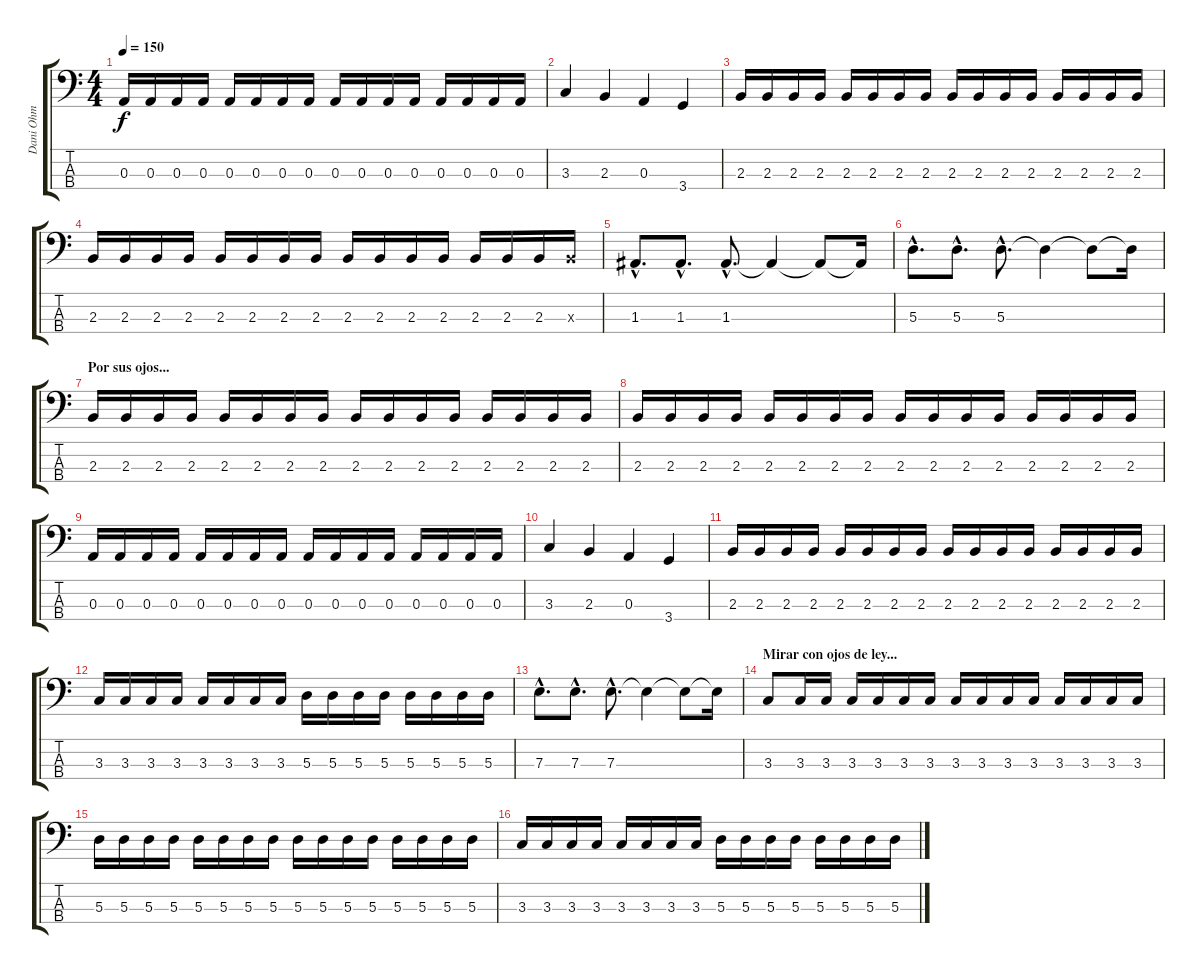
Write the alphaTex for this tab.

\track ("Dani Ohm" "Dani Ohm") {instrument electricbassfinger}
\staff {score tabs}
\tuning (G2 D2 A1 E1) {hide}
\ts (4 4)
\tempo 150
\clef f4
\ks c
0.3.16{dy f} 0.3.16 0.3.16 0.3.16 0.3.16 0.3.16 0.3.16 0.3.16 0.3.16 0.3.16 0.3.16 0.3.16 0.3.16 0.3.16 0.3.16 0.3.16 |
3.3.4 2.3.4 0.3.4 3.4.4 |
2.3.16 2.3.16 2.3.16 2.3.16 2.3.16 2.3.16 2.3.16 2.3.16 2.3.16 2.3.16 2.3.16 2.3.16 2.3.16 2.3.16 2.3.16 2.3.16 |
2.3.16 2.3.16 2.3.16 2.3.16 2.3.16 2.3.16 2.3.16 2.3.16 2.3.16 2.3.16 2.3.16 2.3.16 2.3.16 2.3.16 2.3.16 2.3{x}.16 |
1.3{hac}.8{d} 1.3{hac}.8{d} 1.3{hac}.8{d} 1.3{t}.4 1.3{t}.8 1.3{t}.16 |
5.3{hac}.8{d} 5.3{hac}.8{d} 5.3{hac}.8{d} 5.3{t}.4 5.3{t}.8 5.3{t}.16 |
\section ("" "Por sus ojos...")
2.3.16 2.3.16 2.3.16 2.3.16 2.3.16 2.3.16 2.3.16 2.3.16 2.3.16 2.3.16 2.3.16 2.3.16 2.3.16 2.3.16 2.3.16 2.3.16 |
2.3.16 2.3.16 2.3.16 2.3.16 2.3.16 2.3.16 2.3.16 2.3.16 2.3.16 2.3.16 2.3.16 2.3.16 2.3.16 2.3.16 2.3.16 2.3.16 |
0.3.16 0.3.16 0.3.16 0.3.16 0.3.16 0.3.16 0.3.16 0.3.16 0.3.16 0.3.16 0.3.16 0.3.16 0.3.16 0.3.16 0.3.16 0.3.16 |
3.3.4 2.3.4 0.3.4 3.4.4 |
2.3.16 2.3.16 2.3.16 2.3.16 2.3.16 2.3.16 2.3.16 2.3.16 2.3.16 2.3.16 2.3.16 2.3.16 2.3.16 2.3.16 2.3.16 2.3.16 |
3.3.16 3.3.16 3.3.16 3.3.16 3.3.16 3.3.16 3.3.16 3.3.16 5.3.16 5.3.16 5.3.16 5.3.16 5.3.16 5.3.16 5.3.16 5.3.16 |
7.3{hac}.8{d} 7.3{hac}.8{d} 7.3{hac}.8{d} 7.3{t}.4 7.3{t}.8 7.3{t}.16 |
\section ("" "Mirar con ojos de ley...")
3.3.8 3.3.16 3.3.16 3.3.16 3.3.16 3.3.16 3.3.16 3.3.16 3.3.16 3.3.16 3.3.16 3.3.16 3.3.16 3.3.16 3.3.16 |
5.3.16 5.3.16 5.3.16 5.3.16 5.3.16 5.3.16 5.3.16 5.3.16 5.3.16 5.3.16 5.3.16 5.3.16 5.3.16 5.3.16 5.3.16 5.3.16 |
3.3.16 3.3.16 3.3.16 3.3.16 3.3.16 3.3.16 3.3.16 3.3.16 5.3.16 5.3.16 5.3.16 5.3.16 5.3.16 5.3.16 5.3.16 5.3.16
